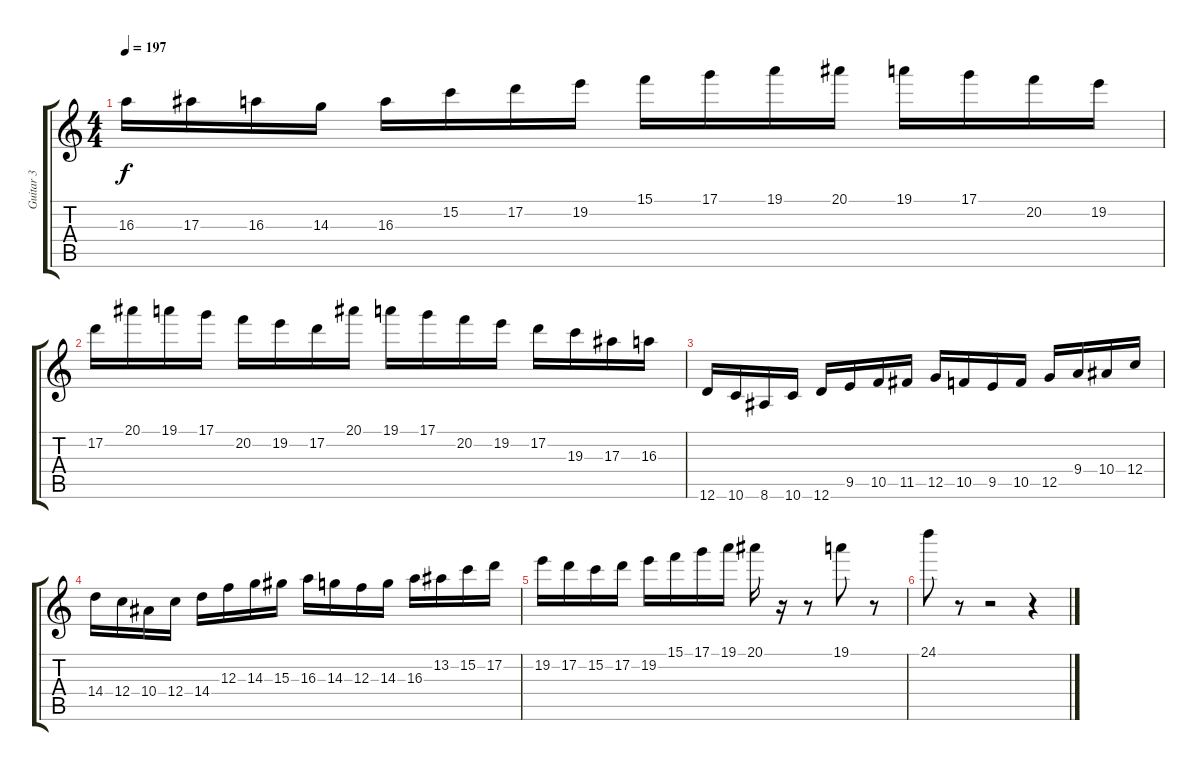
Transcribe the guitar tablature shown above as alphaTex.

\track ("Guitar 3" "Guitar 3") {instrument distortionguitar}
\staff {score tabs}
\tuning (D4 A3 F3 C3 G2 D2) {hide}
\ts (4 4)
\tempo 197
\clef g2
\ks c
16.3.16{dy f} 17.3.16 16.3.16 14.3.16 16.3.16 15.2.16 17.2.16 19.2.16 15.1.16 17.1.16 19.1.16 20.1.16 19.1.16 17.1.16 20.2.16 19.2.16 |
17.2.16 20.1.16 19.1.16 17.1.16 20.2.16 19.2.16 17.2.16 20.1.16 19.1.16 17.1.16 20.2.16 19.2.16 17.2.16 19.3.16 17.3.16 16.3.16 |
12.6.16 10.6.16 8.6.16 10.6.16 12.6.16 9.5.16 10.5.16 11.5.16 12.5.16 10.5.16 9.5.16 10.5.16 12.5.16 9.4.16 10.4.16 12.4.16 |
14.4.16 12.4.16 10.4.16 12.4.16 14.4.16 12.3.16 14.3.16 15.3.16 16.3.16 14.3.16 12.3.16 14.3.16 16.3.16 13.2.16 15.2.16 17.2.16 |
19.2.16 17.2.16 15.2.16 17.2.16 19.2.16 15.1.16 17.1.16 19.1.16 20.1.16 r.16 r.8 19.1.8 r.8 |
24.1.8 r.8 r.2 r.4
